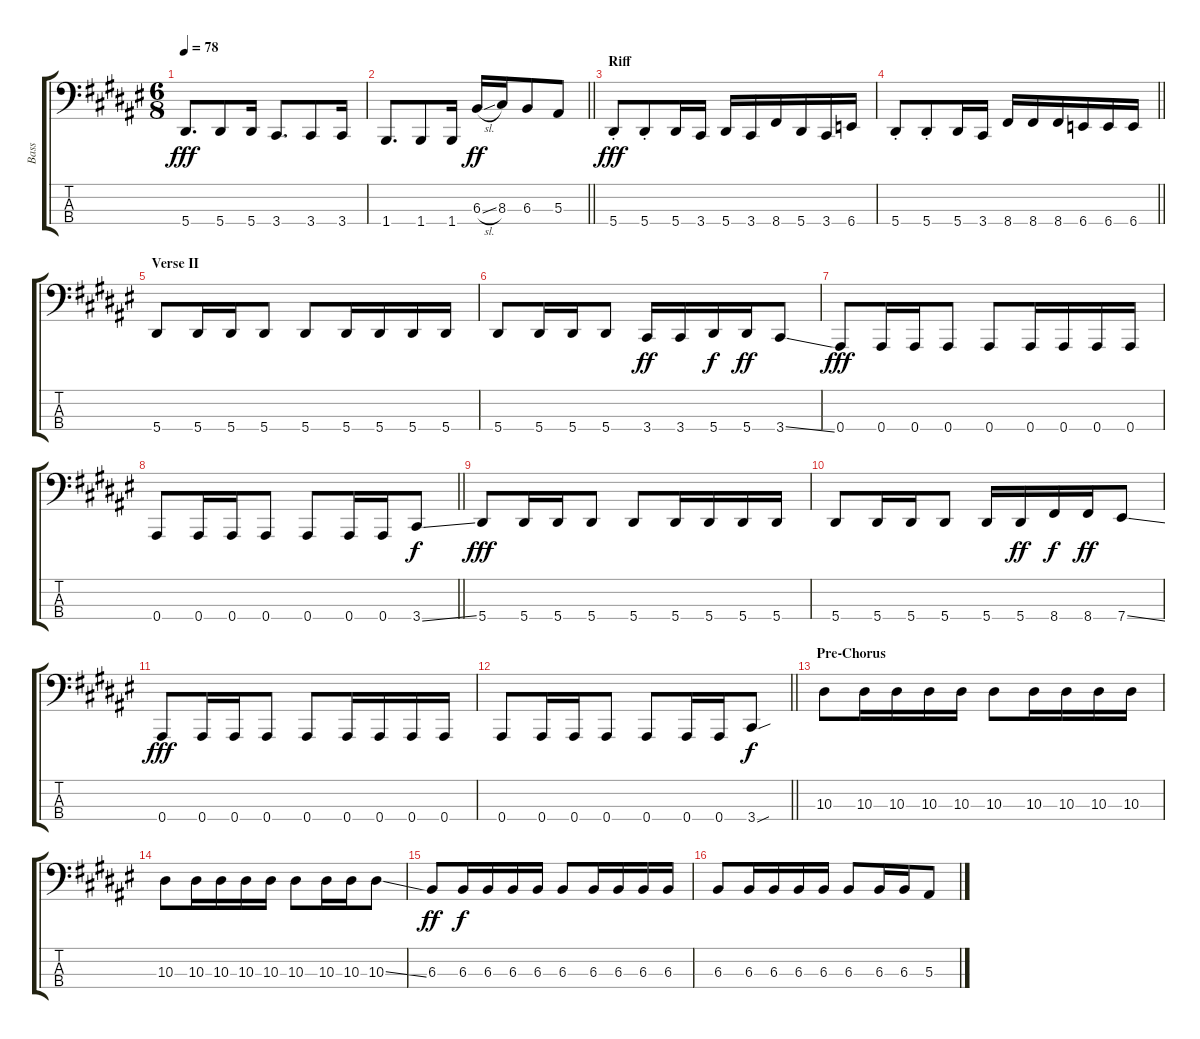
\track ("Bass" "Bass") {instrument electricbassfinger}
\staff {score tabs}
\tuning (Eb2 Bb1 F1 Bb0) {hide}
\ts (6 8)
\tempo 78
\clef f4
\ks d#minor
5.4.8{d dy fff} 5.4.8 5.4.16 3.4.8{d} 3.4.8 3.4.16 |
\barLineRight lightlight
1.4.8{d} 1.4.8 1.4.16 6.3{sl}.16{dy ff} 8.3.16 6.3.8 5.3.8 |
\section ("" "Riff")
5.4{st}.8{dy fff} 5.4{st}.8 5.4.16 3.4.16 5.4.16 3.4.16 8.4.16 5.4.16 3.4.16 6.4.16 |
\barLineRight lightlight
5.4{st}.8 5.4{st}.8 5.4.16 3.4.16 8.4.16 8.4.16 8.4.16 6.4.16 6.4.16 6.4.16 |
\section ("" "Verse II")
5.4.8 5.4.16 5.4.16 5.4.8 5.4.8 5.4.16 5.4.16 5.4.16 5.4.16 |
5.4.8 5.4.16 5.4.16 5.4.8 3.4.16{dy ff} 3.4.16 5.4.16{dy f} 5.4.16{dy ff} 3.4{ss}.8 |
0.4.8{dy fff} 0.4.16 0.4.16 0.4.8 0.4.8 0.4.16 0.4.16 0.4.16 0.4.16 |
\barLineRight lightlight
0.4.8 0.4.16 0.4.16 0.4.8 0.4.8 0.4.16 0.4.16 3.4{ss}.8{dy f} |
5.4.8{dy fff} 5.4.16 5.4.16 5.4.8 5.4.8 5.4.16 5.4.16 5.4.16 5.4.16 |
5.4.8 5.4.16 5.4.16 5.4.8 5.4.16 5.4.16{dy ff} 8.4.16{dy f} 8.4.16{dy ff} 7.4{ss}.8 |
0.4.8{dy fff} 0.4.16 0.4.16 0.4.8 0.4.8 0.4.16 0.4.16 0.4.16 0.4.16 |
\barLineRight lightlight
0.4.8 0.4.16 0.4.16 0.4.8 0.4.8 0.4.16 0.4.16 3.4{sou}.8{dy f} |
\section ("" "Pre-Chorus")
10.3.8{volume 13} 10.3.16 10.3.16 10.3.16 10.3.16 10.3.8 10.3.16 10.3.16 10.3.16 10.3.16 |
10.3.8 10.3.16 10.3.16 10.3.16 10.3.16 10.3.8 10.3.16 10.3.16 10.3{ss}.8 |
6.3.8{dy ff} 6.3.16{dy f} 6.3.16 6.3.16 6.3.16 6.3.8 6.3.16 6.3.16 6.3.16 6.3.16 |
6.3.8 6.3.16 6.3.16 6.3.16 6.3.16 6.3.8 6.3.16 6.3.16 5.3.8
